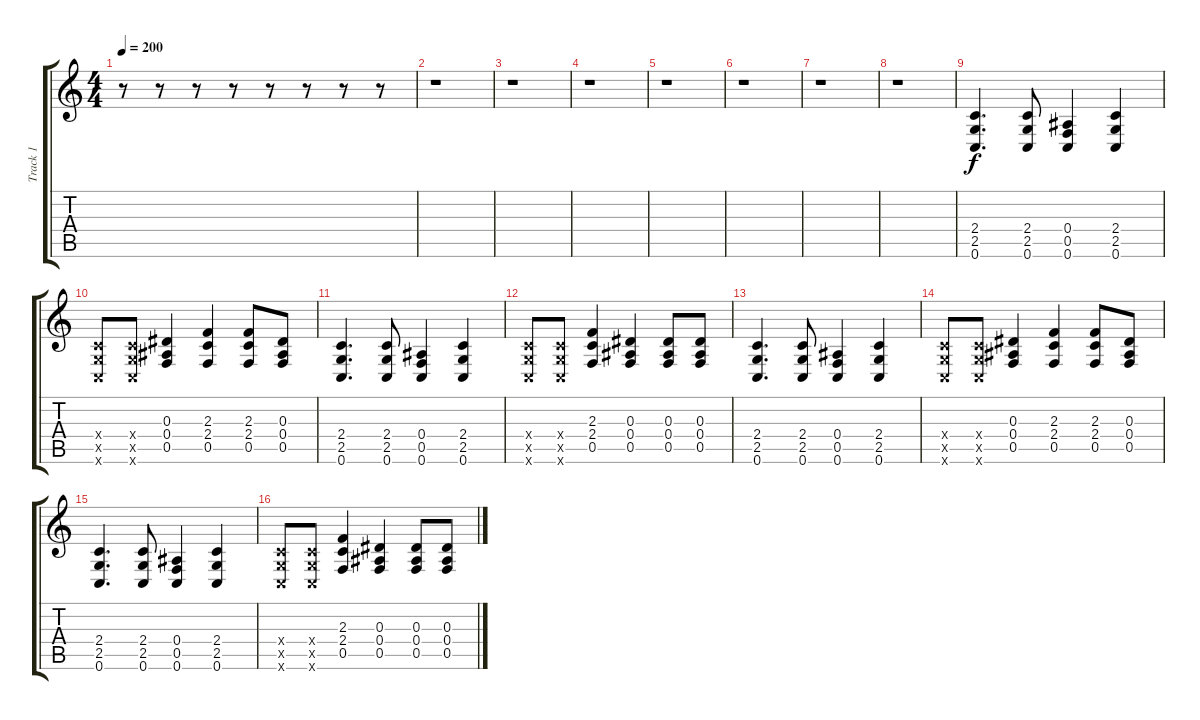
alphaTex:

\track ("Track 1" "Track 1") {instrument acousticguitarnylon}
\staff {score tabs}
\tuning (C4 G3 Eb3 Bb2 F2 C2) {hide}
\ts (4 4)
\tempo 200
\clef g2
\ks c
r.8{dy f} r.8 r.8 r.8 r.8 r.8 r.8 r.8 |
r.1 |
r.1 |
r.1 |
r.1 |
r.1 |
r.1 |
r.1 |
(2.4 2.5 0.6).4{d} (2.4 2.5 0.6).8 (0.4 0.5 0.6).4 (2.4 2.5 0.6).4 |
(2.4{x} 2.5{x} 0.6{x}).8 (2.4{x} 2.5{x} 0.6{x}).8 (0.3 0.4 0.5).4 (2.3 2.4 0.5).4 (2.3 2.4 0.5).8 (0.3 0.4 0.5).8 |
(2.4 2.5 0.6).4{d} (2.4 2.5 0.6).8 (0.4 0.5 0.6).4 (2.4 2.5 0.6).4 |
(2.4{x} 2.5{x} 0.6{x}).8 (2.4{x} 2.5{x} 0.6{x}).8 (2.3 2.4 0.5).4 (0.3 0.4 0.5).4 (0.3 0.4 0.5).8 (0.3 0.4 0.5).8 |
(2.4 2.5 0.6).4{d} (2.4 2.5 0.6).8 (0.4 0.5 0.6).4 (2.4 2.5 0.6).4 |
(2.4{x} 2.5{x} 0.6{x}).8 (2.4{x} 2.5{x} 0.6{x}).8 (0.3 0.4 0.5).4 (2.3 2.4 0.5).4 (2.3 2.4 0.5).8 (0.3 0.4 0.5).8 |
(2.4 2.5 0.6).4{d} (2.4 2.5 0.6).8 (0.4 0.5 0.6).4 (2.4 2.5 0.6).4 |
(2.4{x} 2.5{x} 0.6{x}).8 (2.4{x} 2.5{x} 0.6{x}).8 (2.3 2.4 0.5).4 (0.3 0.4 0.5).4 (0.3 0.4 0.5).8 (0.3 0.4 0.5).8
